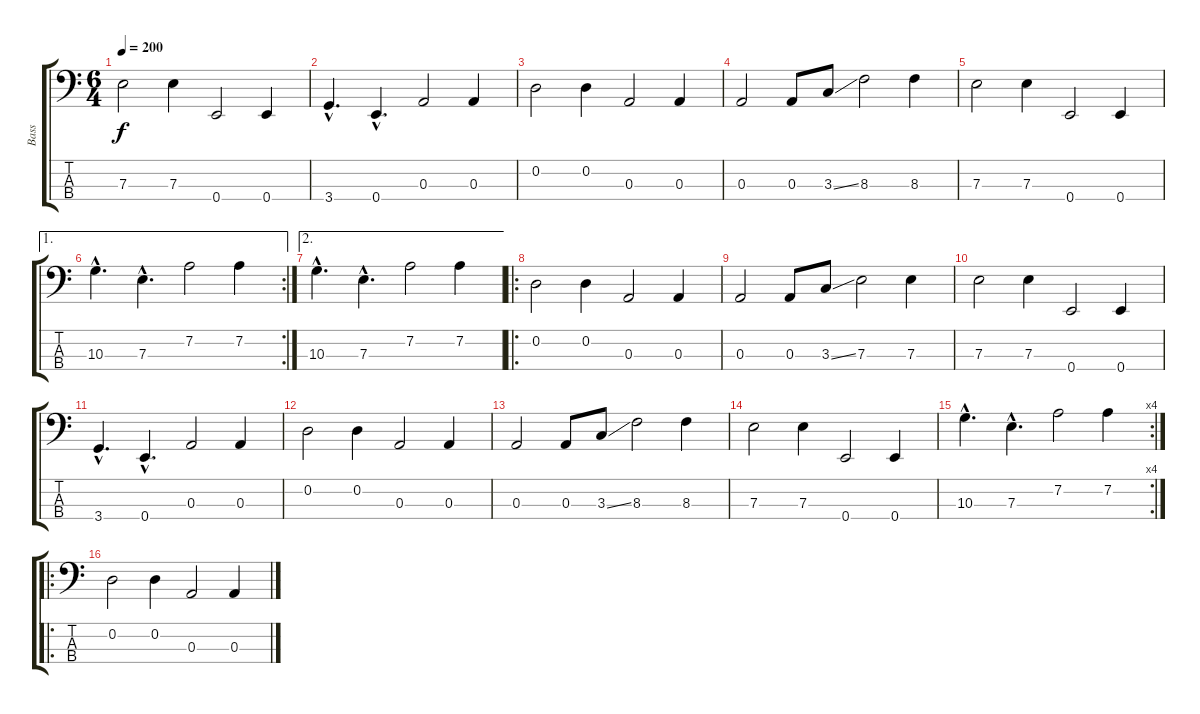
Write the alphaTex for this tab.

\track ("Bass" "Bass") {instrument fretlessbass}
\staff {score tabs}
\tuning (G2 D2 A1 E1) {hide}
\ts (6 4)
\tempo 200
\clef f4
\ks c
7.3.2{dy f} 7.3.4 0.4.2 0.4.4 |
3.4{hac}.4{d} 0.4{hac}.4{d} 0.3.2 0.3.4 |
0.2.2 0.2.4 0.3.2 0.3.4 |
0.3.2 0.3.8 3.3{ss}.8 8.3.2 8.3.4 |
7.3.2 7.3.4 0.4.2 0.4.4 |
\ae 1
\rc 2
10.3{hac}.4{d} 7.3{hac}.4{d} 7.2.2 7.2.4 |
\ae 2
10.3{hac}.4{d} 7.3{hac}.4{d} 7.2.2 7.2.4 |
\ro
0.2.2 0.2.4 0.3.2 0.3.4 |
0.3.2 0.3.8 3.3{ss}.8 7.3.2 7.3.4 |
7.3.2 7.3.4 0.4.2 0.4.4 |
3.4{hac}.4{d} 0.4{hac}.4{d} 0.3.2 0.3.4 |
0.2.2 0.2.4 0.3.2 0.3.4 |
0.3.2 0.3.8 3.3{ss}.8 8.3.2 8.3.4 |
7.3.2 7.3.4 0.4.2 0.4.4 |
\rc 4
10.3{hac}.4{d} 7.3{hac}.4{d} 7.2.2 7.2.4 |
\ro
0.2.2 0.2.4 0.3.2 0.3.4
